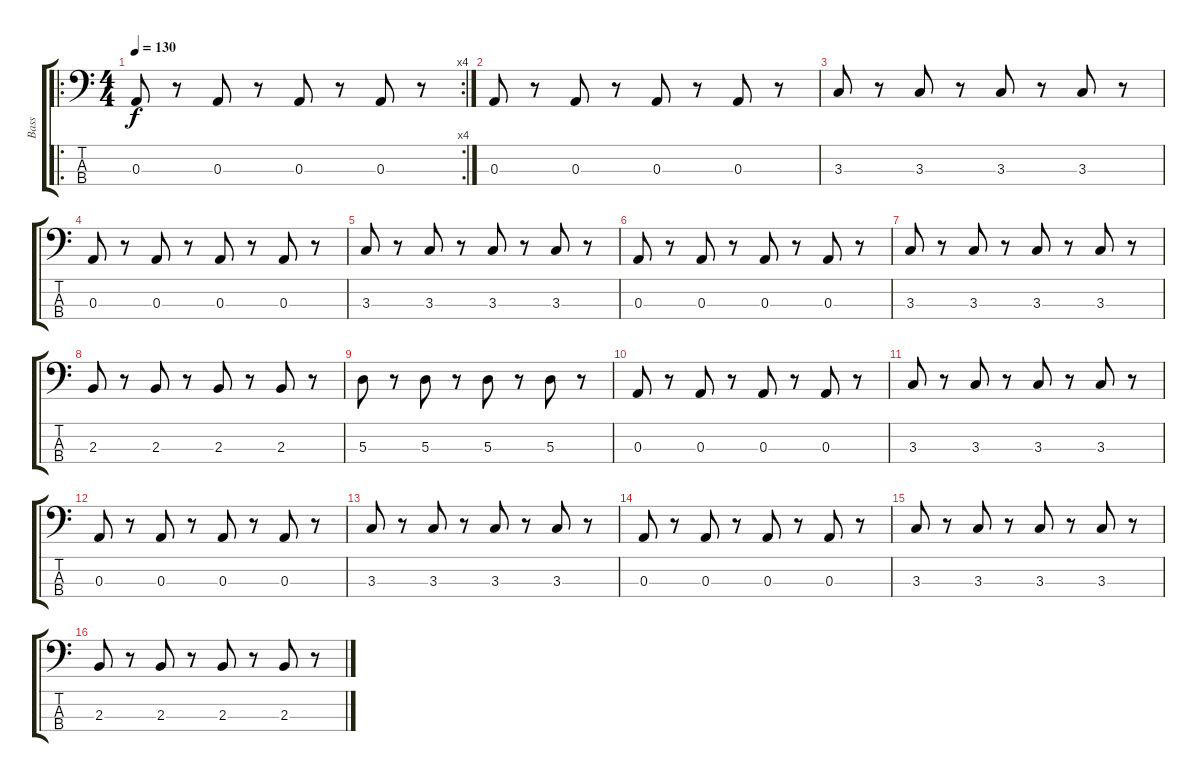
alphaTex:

\track ("Bass" "Bass") {instrument electricguitarmuted}
\staff {score tabs}
\tuning (G2 D2 A1 E1) {hide}
\ro
\rc 4
\ts (4 4)
\tempo 130
\clef f4
\ks c
0.3.8{dy f instrument electricguitarmuted} r.8 0.3.8 r.8 0.3.8 r.8 0.3.8 r.8 |
0.3.8 r.8 0.3.8 r.8 0.3.8 r.8 0.3.8 r.8 |
3.3.8 r.8 3.3.8 r.8 3.3.8 r.8 3.3.8 r.8 |
0.3.8 r.8 0.3.8 r.8 0.3.8 r.8 0.3.8 r.8 |
3.3.8 r.8 3.3.8 r.8 3.3.8 r.8 3.3.8 r.8 |
0.3.8 r.8 0.3.8 r.8 0.3.8 r.8 0.3.8 r.8 |
3.3.8 r.8 3.3.8 r.8 3.3.8 r.8 3.3.8 r.8 |
2.3.8 r.8 2.3.8 r.8 2.3.8 r.8 2.3.8 r.8 |
5.3.8 r.8 5.3.8 r.8 5.3.8 r.8 5.3.8 r.8 |
0.3.8 r.8 0.3.8 r.8 0.3.8 r.8 0.3.8 r.8 |
3.3.8 r.8 3.3.8 r.8 3.3.8 r.8 3.3.8 r.8 |
0.3.8 r.8 0.3.8 r.8 0.3.8 r.8 0.3.8 r.8 |
3.3.8 r.8 3.3.8 r.8 3.3.8 r.8 3.3.8 r.8 |
0.3.8 r.8 0.3.8 r.8 0.3.8 r.8 0.3.8 r.8 |
3.3.8 r.8 3.3.8 r.8 3.3.8 r.8 3.3.8 r.8 |
2.3.8 r.8 2.3.8 r.8 2.3.8 r.8 2.3.8 r.8
